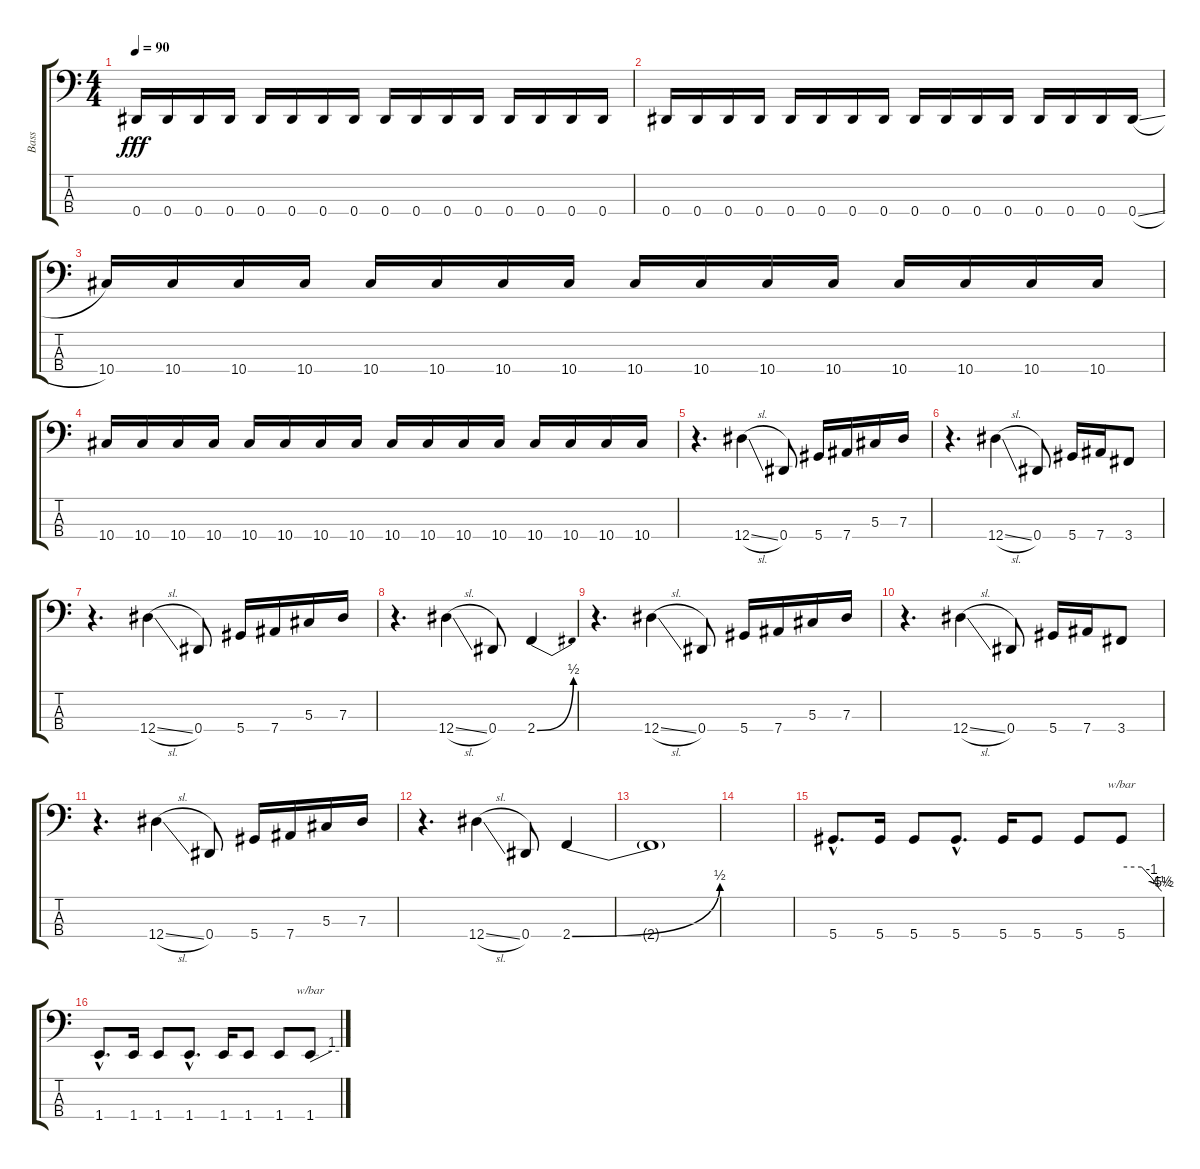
\track ("Bass" "Bass") {instrument electricbassfinger}
\staff {score tabs}
\tuning (Gb2 Db2 Ab1 Eb1) {hide}
\ts (4 4)
\tempo 90
\clef f4
\ks c
0.4.16{dy fff} 0.4.16 0.4.16 0.4.16 0.4.16 0.4.16 0.4.16 0.4.16 0.4.16 0.4.16 0.4.16 0.4.16 0.4.16 0.4.16 0.4.16 0.4.16 |
0.4.16 0.4.16 0.4.16 0.4.16 0.4.16 0.4.16 0.4.16 0.4.16 0.4.16 0.4.16 0.4.16 0.4.16 0.4.16 0.4.16 0.4.16 0.4{sl}.16 |
10.4.16 10.4.16 10.4.16 10.4.16 10.4.16 10.4.16 10.4.16 10.4.16 10.4.16 10.4.16 10.4.16 10.4.16 10.4.16 10.4.16 10.4.16 10.4.16 |
10.4.16 10.4.16 10.4.16 10.4.16 10.4.16 10.4.16 10.4.16 10.4.16 10.4.16 10.4.16 10.4.16 10.4.16 10.4.16 10.4.16 10.4.16 10.4.16 |
r.4{d} 12.4{sl}.4 0.4.8 5.4.16 7.4.16 5.3.16 7.3.16 |
r.4{d} 12.4{sl}.4 0.4.8 5.4.16 7.4.16 3.4.8 |
r.4{d} 12.4{sl}.4 0.4.8 5.4.16 7.4.16 5.3.16 7.3.16 |
r.4{d} 12.4{sl}.4 0.4.8 2.4{be (bend 0 0 60 2)}.4 |
r.4{d} 12.4{sl}.4 0.4.8 5.4.16 7.4.16 5.3.16 7.3.16 |
r.4{d} 12.4{sl}.4 0.4.8 5.4.16 7.4.16 3.4.8 |
r.4{d} 12.4{sl}.4 0.4.8 5.4.16 7.4.16 5.3.16 7.3.16 |
r.4{d} 12.4{sl}.4 0.4.8 2.4{be (bend 0 0 60 2)}.4 |
2.4{t}.1 |
|
5.4{hac}.8{d} 5.4.16 5.4.8 5.4{hac}.8{d} 5.4.16 5.4.8 5.4.8 5.4.8{tbe (custom default 0 0 30 0 45 -4 57 -18 60 -22)} |
1.4{hac}.8{d} 1.4.16 1.4.8 1.4{hac}.8{d} 1.4.16 1.4.8 1.4.8 1.4.8{tbe (custom default 0 0 45 4 60 4)}
